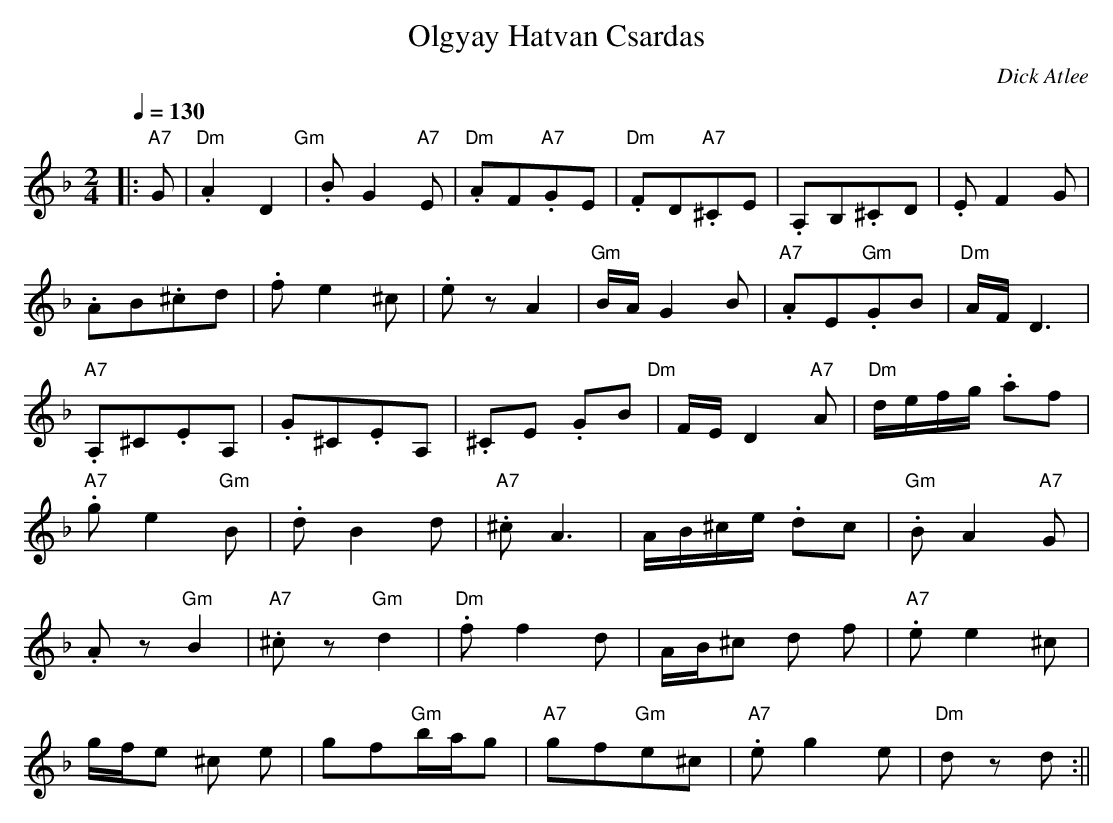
X:1
T:Olgyay Hatvan Csardas
M:2/4
L:1/8
Q:1/4=130
C:Dick Atlee
K:Dm
|: "A7" G |"Dm" .A2D2 "Gm" | .BG2"A7"E | "Dm" .AF"A7".GE |
"Dm" .FD"A7".^CE | .A,B,.^CD | .EF2G | !
.AB.^cd | .fe2^c | .e z A2 |
"Gm" B/A/ G2 B | "A7" .AE"Gm".GB | "Dm" A/F/D3 | !
"A7" .A,^C.EA,|  .G^C.EA, | .^CE .GB "Dm"|
F/E/D2 "A7" A | "Dm" d/e/f/g/ .af | !
"A7" .ge2"Gm"B | .dB2d |  "A7" .^cA3 |
A/B/^c/e/ .dc|  "Gm" .BA2"A7"G | !
.A z "Gm" B2 | "A7" .^c z "Gm" d2 | "Dm" .f f2 d | A/B/^c d f |
"A7" .e e2 ^c |  !
g/f/e ^c e | gf"Gm"b/a/g | "A7" gf"Gm"e^c | "A7" .eg2e|  "Dm" d z d :||
